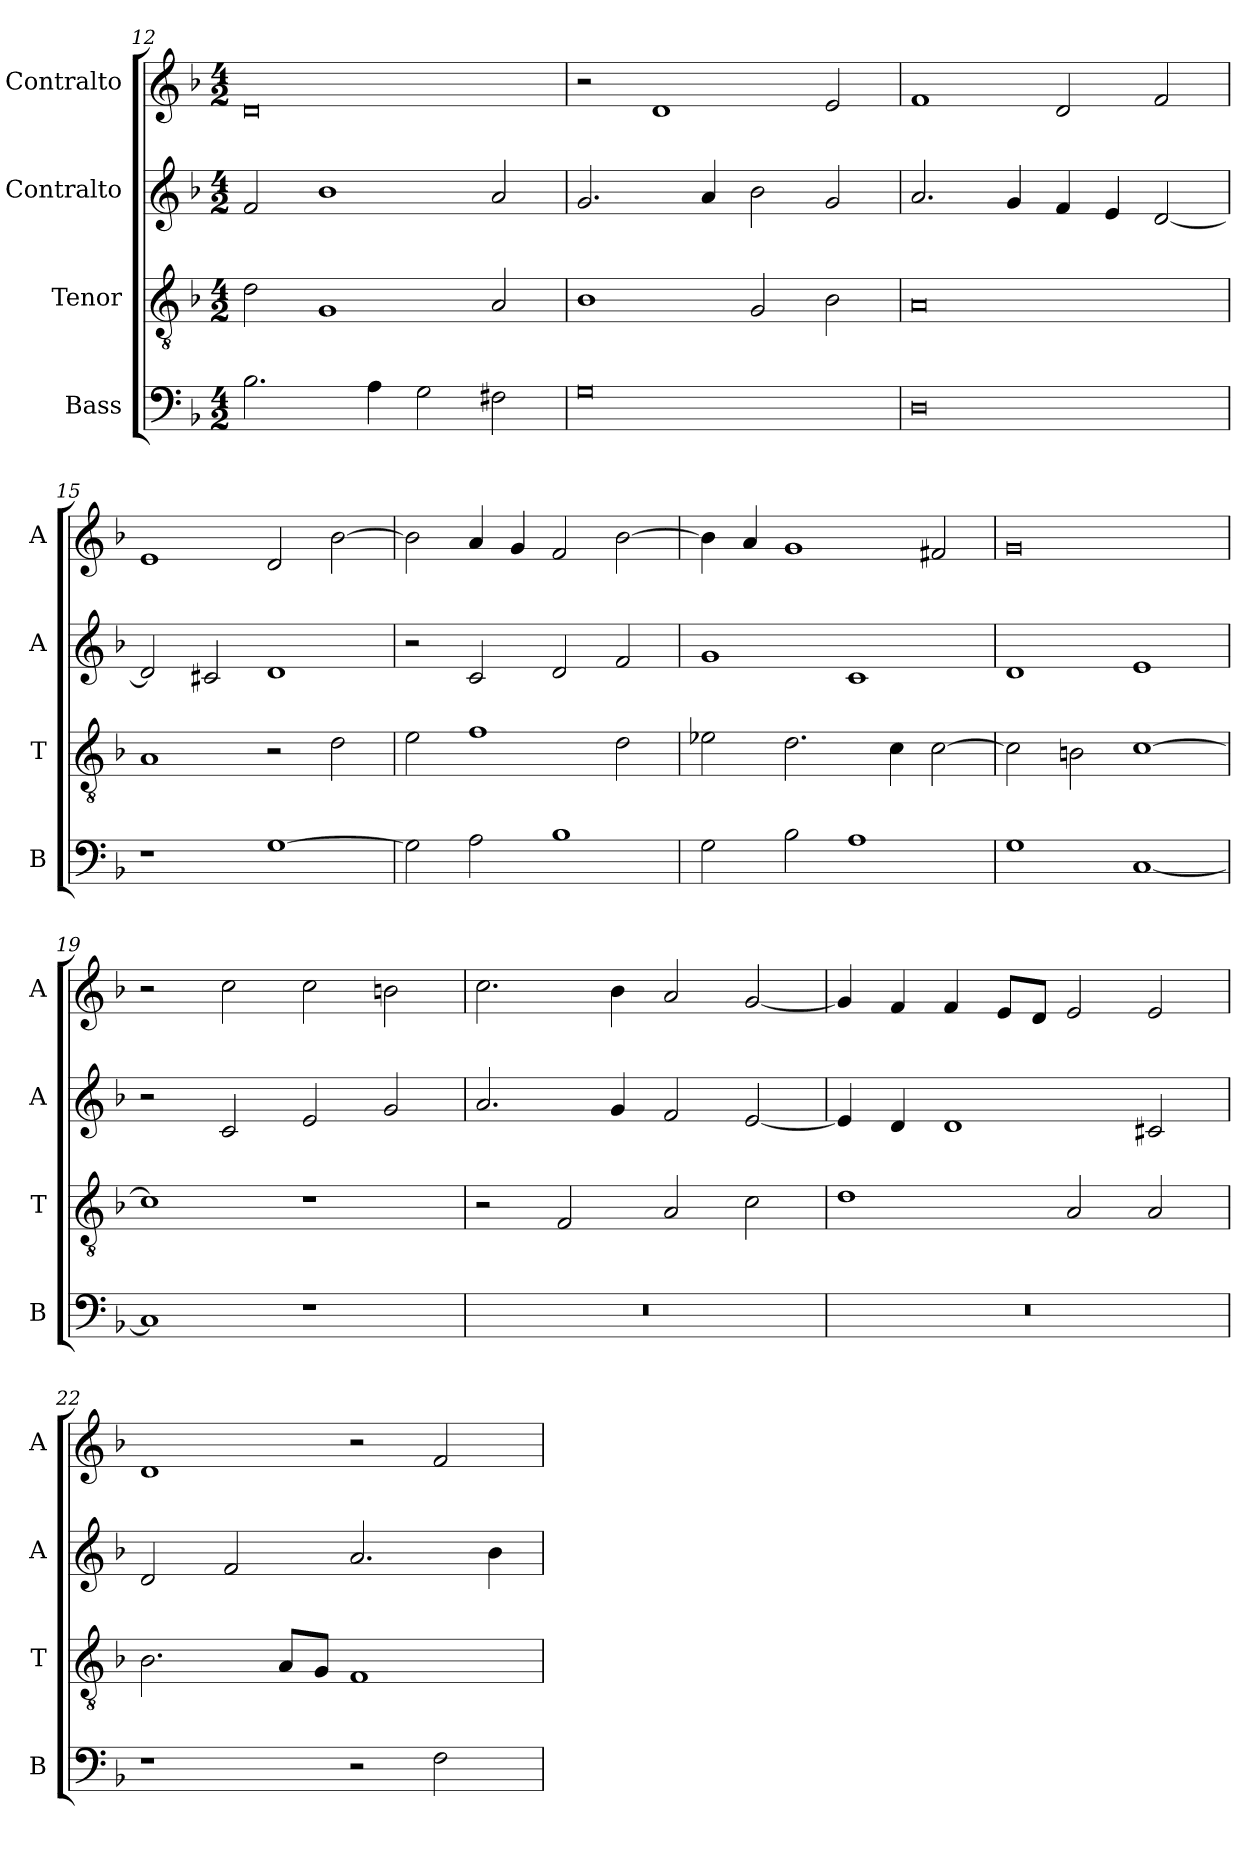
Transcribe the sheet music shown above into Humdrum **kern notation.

**kern	**kern	**kern	**kern
*part4	*part3	*part2	*part1
*staff4	*staff3	*staff2	*staff1
*I"Bass	*I"Tenor	*I"Contralto	*I"Contralto
*I'B	*I'T	*I'A	*I'A
*clefF4	*clefGv2	*clefG2	*clefG2
*k[b-]	*k[b-]	*k[b-]	*k[b-]
*G:dor	*G:dor	*G:dor	*G:dor
*M4/2	*M4/2	*M4/2	*M4/2
=12	=12	=12	=12
2.B-	2d	2f	0d
.	1G	1b-	.
4A	.	.	.
2G	.	.	.
2F#X	2A	2a	.
=13	=13	=13	=13
0G	1B-	2.g	2r
.	.	.	1d
.	.	4a	.
.	2G	2b-	.
.	2B-	2g	2e
=14	=14	=14	=14
0D	0A	2.a	1f
.	.	4g	.
.	.	4f	2d
.	.	4e	.
.	.	[2d	2f
=15	=15	=15	=15
1r	1A	2d]	1e
.	.	2c#X	.
[1G	2r	1d	2d
.	2d	.	[2b-
=16	=16	=16	=16
2G]	2e	2r	2b-]
2A	1f	2c	4a
.	.	.	4g
1B-	.	2d	2f
.	2d	2f	[2b-
=17	=17	=17	=17
2G	2e-X	1g	4b-]
.	.	.	4a
2B-	2.d	.	1g
1A	.	1c	.
.	4c	.	.
.	[2c	.	2f#X
=18	=18	=18	=18
1G	2c]	1d	0g
.	2Bn	.	.
[1C	[1c	1e	.
=19	=19	=19	=19
1C]	1c]	2r	2r
.	.	2c	2cc
1r	1r	2e	2cc
.	.	2g	2bn
=20	=20	=20	=20
0r	2r	2.a	2.cc
.	2F	.	.
.	.	4g	4b-
.	2A	2f	2a
.	2c	[2e	[2g
=21	=21	=21	=21
0r	1d	4e]	4g]
.	.	4d	4f
.	.	1d	4f
.	.	.	8e/L
.	.	.	8d/J
.	2A	.	2e
.	2A	2c#X	2e
=22	=22	=22	=22
1r	2.B-	2d	1d
.	.	2f	.
.	8A/L	.	.
.	8G/J	.	.
2r	1F	2.a	2r
2F	.	.	2f
.	.	4b-	.
=	=	=	=
*-	*-	*-	*-
